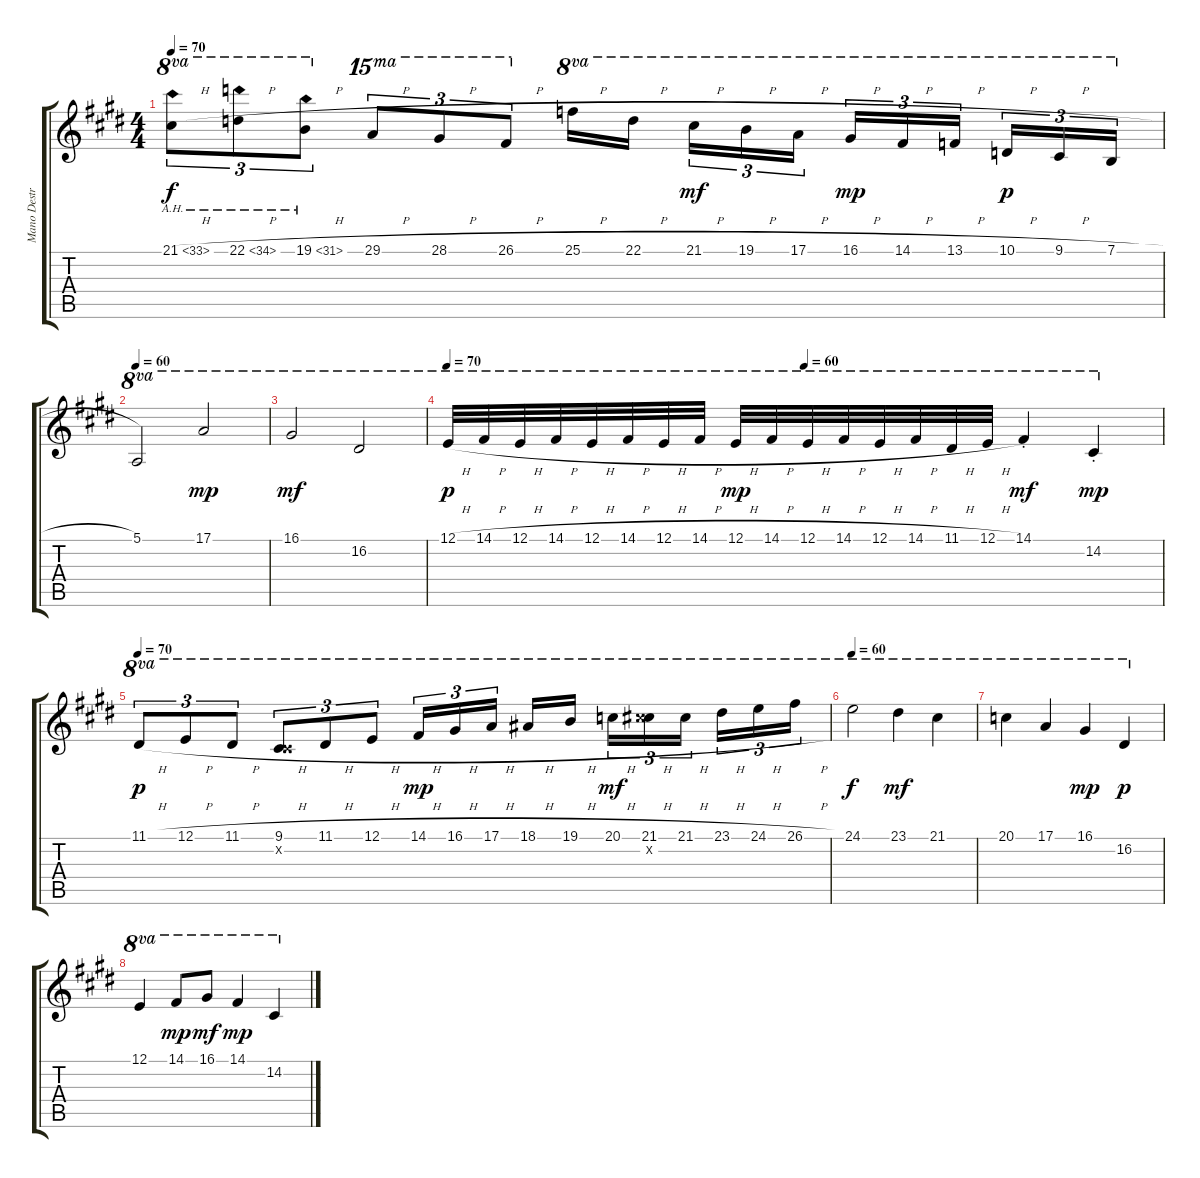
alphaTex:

\track ("Mano Destra" "Mano Destr") {instrument acousticgrandpiano}
\staff {score tabs}
\tuning (E4 B3 G3 D3 A2 E2) {hide}
\ts (4 4)
\tempo 70
\clef g2
\ks e
21.1{ah 12 h}.8{tu (3 2) ot 8va dy f} 22.1{ah 12 h}.8{tu (3 2) ot 8va} 19.1{ah 12 h}.8{tu (3 2) ot 8va} 29.1{h}.8{tu (3 2) ot 15ma} 28.1{h}.8{tu (3 2) ot 15ma} 26.1{h}.8{tu (3 2) ot 15ma} 25.1{h}.16{ot 8va} 22.1{h}.16{ot 8va beam splitsecondary} 21.1{h}.16{tu (3 2) ot 8va dy mf} 19.1{h}.16{tu (3 2) ot 8va} 17.1{h}.16{tu (3 2) ot 8va} 16.1{h}.16{tu (3 2) ot 8va dy mp} 14.1{h}.16{tu (3 2) ot 8va} 13.1{h}.16{tu (3 2) ot 8va beam splitsecondary} 10.1{h}.16{tu (3 2) ot 8va dy p} 9.1{h}.16{tu (3 2) ot 8va} 7.1{h}.16{tu (3 2) ot 8va} |
\tempo 60
5.1.2{ot 8va} 17.1.2{ot 8va dy mp} |
16.1.2{ot 8va dy mf} 16.2.2{ot 8va} |
\tempo 70
\tempo (60 0.5)
12.1{h}.32{ot 8va dy p} 14.1{h}.32{ot 8va} 12.1{h}.32{ot 8va} 14.1{h}.32{ot 8va} 12.1{h}.32{ot 8va} 14.1{h}.32{ot 8va} 12.1{h}.32{ot 8va} 14.1{h}.32{ot 8va} 12.1{h}.32{ot 8va dy mp} 14.1{h}.32{ot 8va} 12.1{h}.32{ot 8va} 14.1{h}.32{ot 8va} 12.1{h}.32{ot 8va} 14.1{h}.32{ot 8va} 11.1{h}.32{ot 8va} 12.1{h}.32{ot 8va} 14.1{st}.4{ot 8va dy mf} 14.2{st}.4{ot 8va dy mp} |
\tempo 70
11.1{h}.8{tu (3 2) ot 8va dy p} 12.1{h}.8{tu (3 2) ot 8va} 11.1{h}.8{tu (3 2) ot 8va} (9.1{h} 14.2{x}).8{tu (3 2) ot 8va} 11.1{h}.8{tu (3 2) ot 8va} 12.1{h}.8{tu (3 2) ot 8va} 14.1{h}.16{tu (3 2) ot 8va dy mp} 16.1{h}.16{tu (3 2) ot 8va} 17.1{h}.16{tu (3 2) ot 8va beam splitsecondary} 18.1{h}.16{ot 8va} 19.1{h}.16{ot 8va} 20.1{h}.16{tu (3 2) ot 8va dy mf} (21.1{h} 26.2{x}).16{tu (3 2) ot 8va} 21.1{h}.16{tu (3 2) ot 8va beam splitsecondary} 23.1{h}.16{tu (3 2) ot 8va} 24.1{h}.16{tu (3 2) ot 8va} 26.1{h}.16{tu (3 2) ot 8va} |
\tempo 60
24.1.2{ot 8va dy f} 23.1.4{ot 8va dy mf} 21.1.4{ot 8va} |
20.1.4{ot 8va} 17.1.4{ot 8va} 16.1.4{ot 8va dy mp} 16.2.4{ot 8va dy p} |
12.1.4{ot 8va} 14.1.8{ot 8va dy mp} 16.1.8{ot 8va dy mf} 14.1.4{ot 8va dy mp} 14.2.4{ot 8va}
